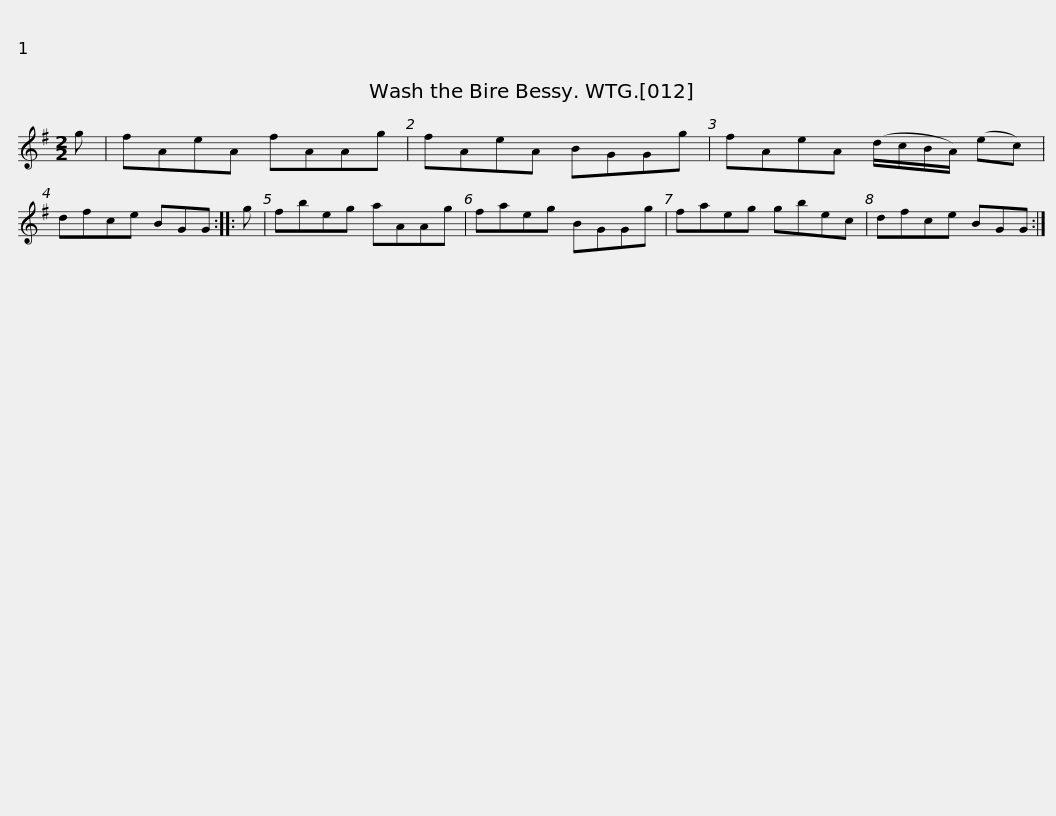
X:1
L:1/8
M:2/2
I:linebreak $
K:G
V:1 treble
V:1
 g | fAeA fAAg | fAeA BGGg | fAeA (d/c/B/A/) (ec) | dfce BGG :: %5
 g | fbeg aAAg |$ faeg BGGg | faeg gbec | dfce BGG :| %10
